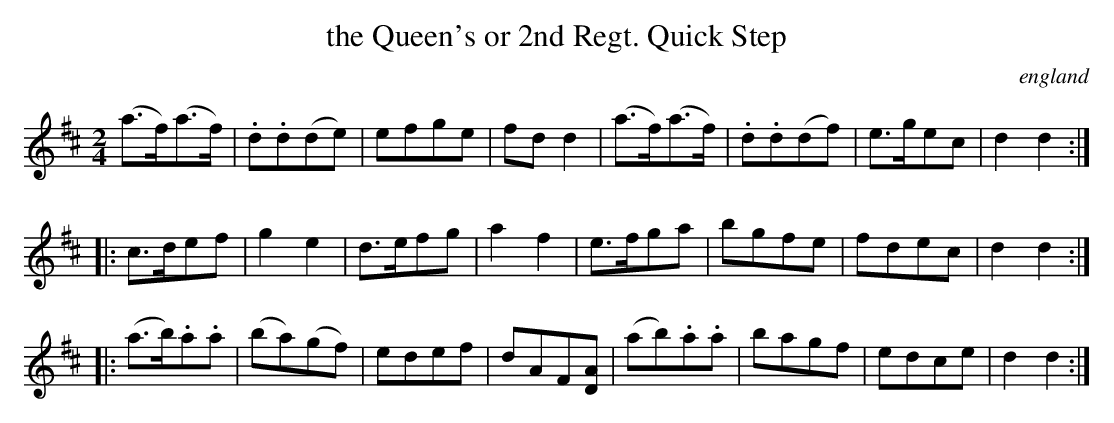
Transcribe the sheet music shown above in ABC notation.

X:1
T:the Queen's or 2nd Regt. Quick Step
O:england
M:2/4
L:1/8
K:D
(a>f)(a>f)| .d.d(de)| efge| fdd2|\
(a>f)(a>f)| .d.d(df)| e>gec| d2d2::
c>def| g2e2| d>efg| a2f2| e>fga| bgfe| fdec| d2d2::
(a>b).a.a| (ba)(gf)| edef| dAF[DA]|\
(ab).a.a| bagf| edce| d2d2:|
